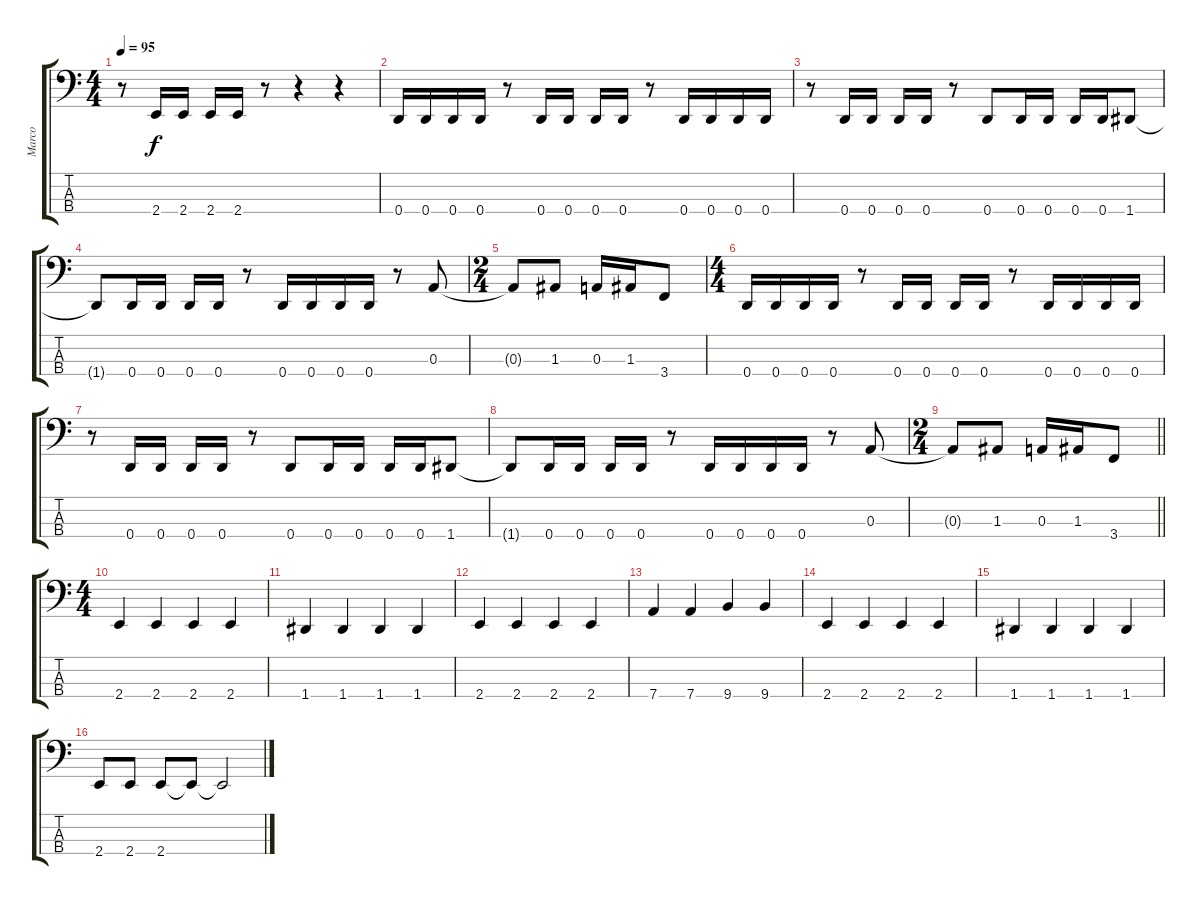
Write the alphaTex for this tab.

\track ("Marco" "Marco") {instrument electricbassfinger}
\staff {score tabs}
\tuning (G2 D2 A1 D1) {hide}
\ts (4 4)
\tempo 95
\clef f4
\ks c
r.8{dy f} 2.4.16 2.4.16 2.4.16 2.4.16 r.8 r.4 r.4 |
0.4.16 0.4.16 0.4.16 0.4.16 r.8 0.4.16 0.4.16 0.4.16 0.4.16 r.8 0.4.16 0.4.16 0.4.16 0.4.16 |
r.8 0.4.16 0.4.16 0.4.16 0.4.16 r.8 0.4.8 0.4.16 0.4.16 0.4.16 0.4.16 1.4.8 |
1.4{t}.8 0.4.16 0.4.16 0.4.16 0.4.16 r.8 0.4.16 0.4.16 0.4.16 0.4.16 r.8 0.3.8 |
\ts (2 4)
0.3{t}.8 1.3.8 0.3.16 1.3.16 3.4.8 |
\ts (4 4)
0.4.16 0.4.16 0.4.16 0.4.16 r.8 0.4.16 0.4.16 0.4.16 0.4.16 r.8 0.4.16 0.4.16 0.4.16 0.4.16 |
r.8 0.4.16 0.4.16 0.4.16 0.4.16 r.8 0.4.8 0.4.16 0.4.16 0.4.16 0.4.16 1.4.8 |
1.4{t}.8 0.4.16 0.4.16 0.4.16 0.4.16 r.8 0.4.16 0.4.16 0.4.16 0.4.16 r.8 0.3.8 |
\ts (2 4)
\barLineRight lightlight
0.3{t}.8 1.3.8 0.3.16 1.3.16 3.4.8 |
\ts (4 4)
2.4.4 2.4.4 2.4.4 2.4.4 |
1.4.4 1.4.4 1.4.4 1.4.4 |
2.4.4 2.4.4 2.4.4 2.4.4 |
7.4.4 7.4.4 9.4.4 9.4.4 |
2.4.4 2.4.4 2.4.4 2.4.4 |
1.4.4 1.4.4 1.4.4 1.4.4 |
2.4.8 2.4.8 2.4.8 2.4{t}.8 2.4{t}.2
